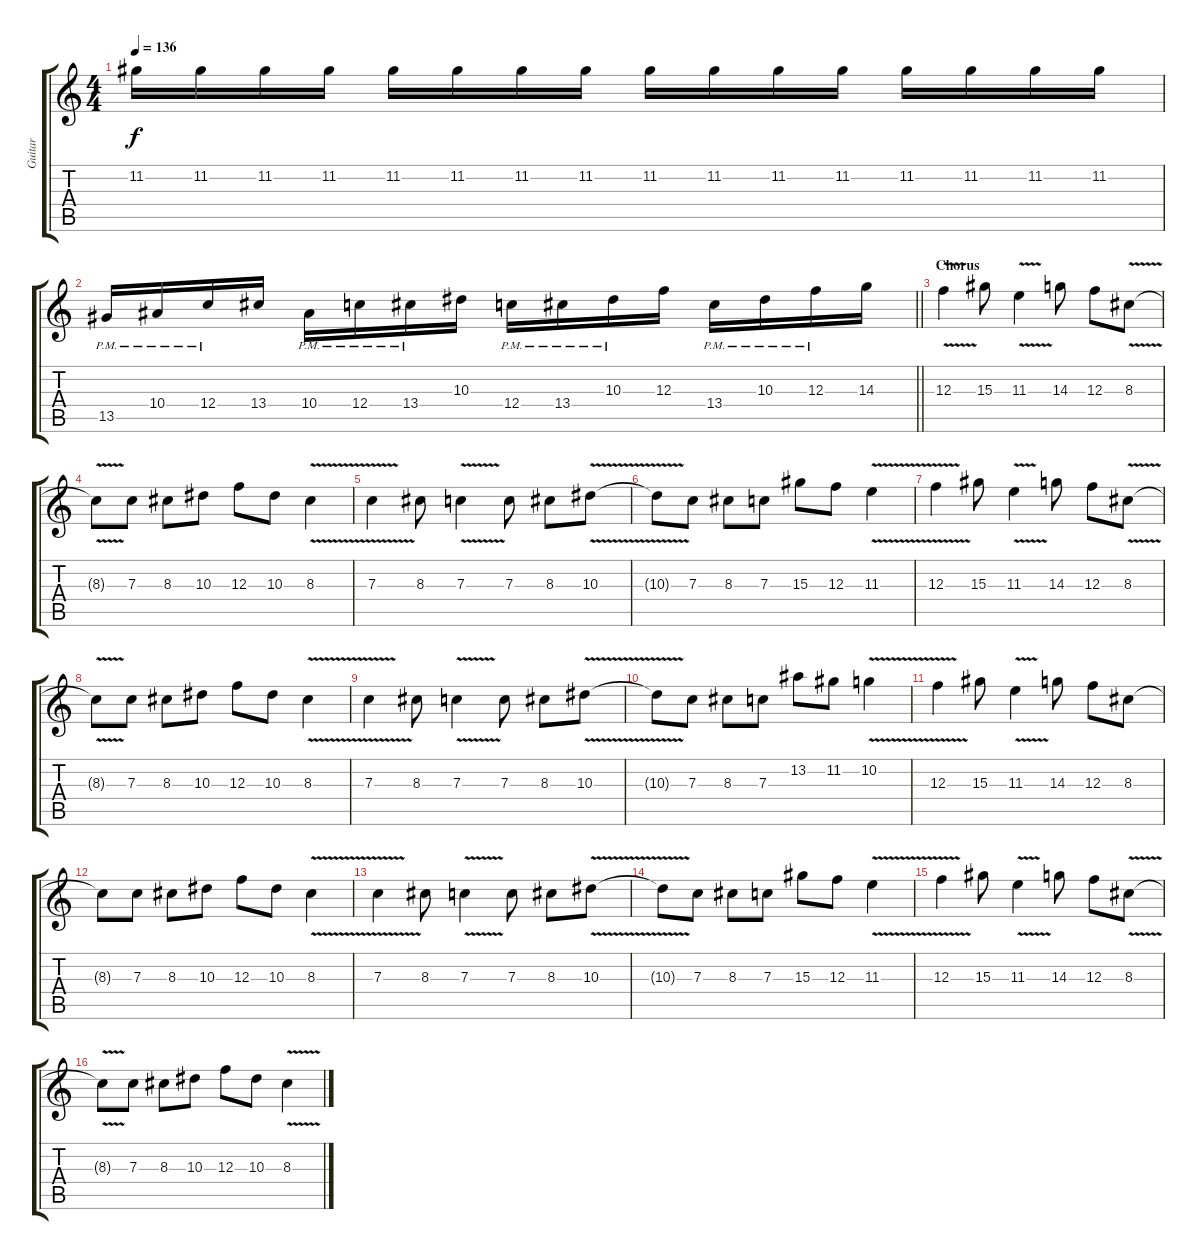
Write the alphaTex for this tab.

\track ("Guitar" "Guitar") {instrument overdrivenguitar}
\staff {score tabs}
\tuning (D4 A3 F3 C3 G2 C2) {hide}
\ts (4 4)
\tempo 136
\clef g2
\ks c
11.2.16{dy f} 11.2.16 11.2.16 11.2.16 11.2.16 11.2.16 11.2.16 11.2.16 11.2.16 11.2.16 11.2.16 11.2.16 11.2.16 11.2.16 11.2.16 11.2.16 |
\barLineRight lightlight
13.5{pm}.16{balance 16} 10.4{pm}.16 12.4{pm}.16 13.4.16 10.4{pm}.16 12.4{pm}.16 13.4{pm}.16 10.3.16 12.4{pm}.16 13.4{pm}.16 10.3{pm}.16 12.3.16 13.4{pm}.16 10.3{pm}.16 12.3{pm}.16 14.3.16 |
\section ("" "Chorus")
12.3{v}.4{balance 8} 15.3.8 11.3{v}.4 14.3.8 12.3.8 8.3{v}.8 |
8.3{t}.8 7.3.8 8.3.8 10.3.8 12.3.8 10.3.8 8.3{v}.4 |
7.3{v}.4 8.3.8 7.3{v}.4 7.3.8 8.3.8 10.3{v}.8 |
10.3{t}.8 7.3.8 8.3.8 7.3.8 15.3.8 12.3.8 11.3{v}.4 |
12.3{v}.4 15.3.8 11.3{v}.4 14.3.8 12.3.8 8.3{v}.8 |
8.3{t}.8 7.3.8 8.3.8 10.3.8 12.3.8 10.3.8 8.3{v}.4 |
7.3{v}.4 8.3.8 7.3{v}.4 7.3.8 8.3.8 10.3{v}.8 |
10.3{t}.8 7.3.8 8.3.8 7.3.8 13.2.8 11.2.8 10.2{v}.4 |
12.3{v}.4 15.3.8 11.3{v}.4 14.3.8 12.3.8 8.3.8 |
8.3{t}.8 7.3.8 8.3.8 10.3.8 12.3.8 10.3.8 8.3{v}.4 |
7.3{v}.4 8.3.8 7.3{v}.4 7.3.8 8.3.8 10.3{v}.8 |
10.3{t}.8 7.3.8 8.3.8 7.3.8 15.3.8 12.3.8 11.3{v}.4 |
12.3{v}.4 15.3.8 11.3{v}.4 14.3.8 12.3.8 8.3{v}.8 |
8.3{t}.8 7.3.8 8.3.8 10.3.8 12.3.8 10.3.8 8.3{v}.4
